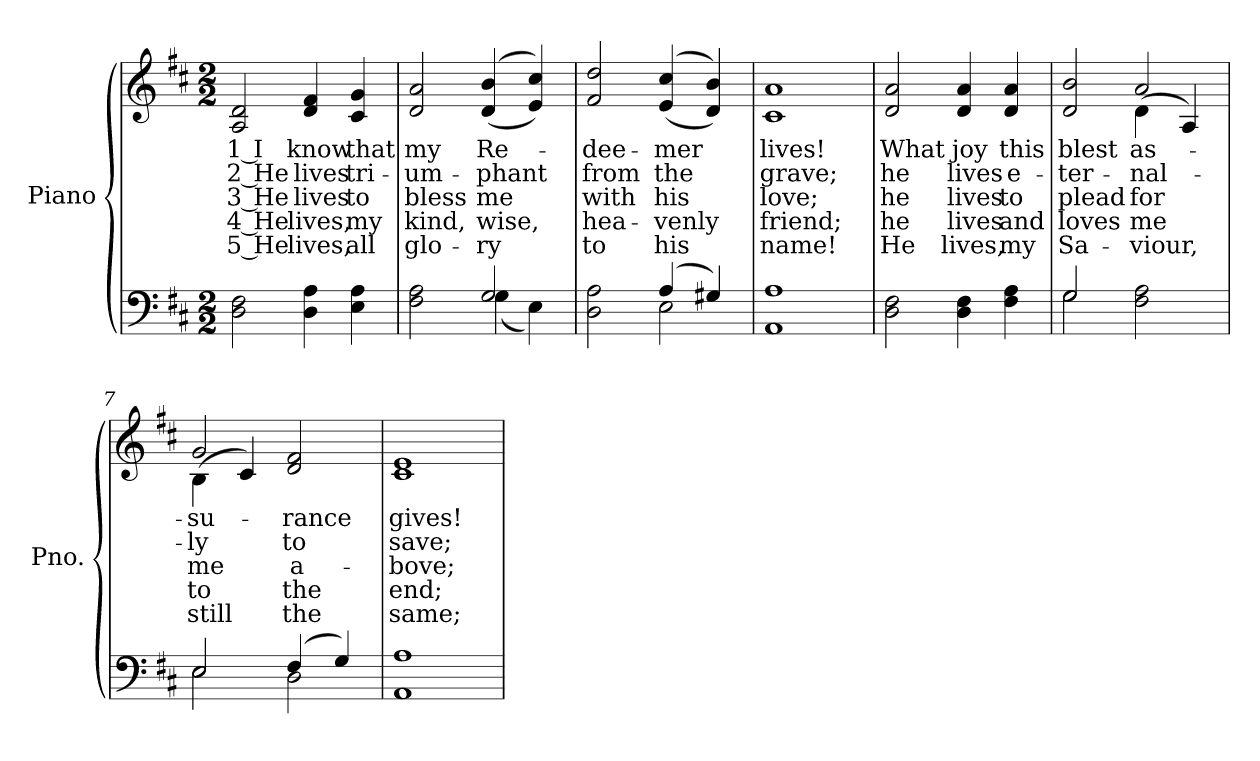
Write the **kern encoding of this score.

**kern	**kern	**text	**text	**text	**text	**text
*part2	*part1	*part1	*part1	*part1	*part1	*part1
*staff2	*staff1	*staff1	*staff1	*staff1	*staff1	*staff1
*I"Piano	*I"Piano	*	*	*	*	*
*I'Pno.	*I'Pno.	*	*	*	*	*
!!LO:PB:g=z
*clefF4	*clefG2	*	*	*	*	*
*k[f#c#]	*k[f#c#]	*	*	*	*	*
*D:	*D:	*	*	*	*	*
*M2/2	*M2/2	*	*	*	*	*
=1	=1	=1	=1	=1	=1	=1
!	!	!LO:LY:b:color=#000000	!LO:LY:b:color=#000000	!LO:LY:b:color=#000000	!LO:LY:b:color=#000000	!LO:LY:b:color=#000000
2Di\ 2F#i	2Ai/ 2di	1 I	2 He	3 He	4 He	5 He
!	!	!LO:LY:b:color=#000000	!LO:LY:b:color=#000000	!LO:LY:b:color=#000000	!LO:LY:b:color=#000000	!LO:LY:b:color=#000000
4Di\ 4Ai	4di/ 4f#i	know	lives	lives	lives,	lives,
!	!	!LO:LY:b:color=#000000	!LO:LY:b:color=#000000	!LO:LY:b:color=#000000	!LO:LY:b:color=#000000	!LO:LY:b:color=#000000
4Ei\ 4Ai	4c#i/ 4gi	that	tri-	to	my	all
=2	=2	=2	=2	=2	=2	=2
*^	*	*	*	*	*	*
!	!	!	!LO:LY:b:color=#000000	!LO:LY:b:color=#000000	!LO:LY:b:color=#000000	!LO:LY:b:color=#000000	!LO:LY:b:color=#000000
2F#i\ 2Ai	2ryy	2di/ 2ai	my	-um-	bless	kind,	glo-
!	!	!	!LO:LY:b:color=#000000	!LO:LY:b:color=#000000	!LO:LY:b:color=#000000	!LO:LY:b:color=#000000	!LO:LY:b:color=#000000
2Gi/	(4Gi\	((4di/ 4bi	Re-	-phant	-me	wise,	ry
.	4Ei\)	4ei/ 4cc#i))	.	.	.	.	.
=3	=3	=3	=3	=3	=3	=3	=3
!	!	!	!LO:LY:b:color=#000000	!LO:LY:b:color=#000000	!LO:LY:b:color=#000000	!LO:LY:b:color=#000000	!LO:LY:b:color=#000000
2Di\ 2Ai	2ryy	2f#i/ 2ddi	-dee-	from	with	hea-	-to
!	!	!	!LO:LY:b:color=#000000	!LO:LY:b:color=#000000	!LO:LY:b:color=#000000	!LO:LY:b:color=#000000	!LO:LY:b:color=#000000
(4Ai/	2Ei\	((4ei/ 4cc#i	-mer	the	his	venly	his
4G#Xi/)	.	4di/ 4bi))	.	.	.	.	.
*v	*v	*	*	*	*	*	*
=4	=4	=4	=4	=4	=4	=4
!	!	!LO:LY:b:color=#000000	!LO:LY:b:color=#000000	!LO:LY:b:color=#000000	!LO:LY:b:color=#000000	!LO:LY:b:color=#000000
1AAi 1Ai	1c#i 1ai	lives!	grave;	love;	friend;	name!
!!LO:LB:g=z
=5	=5	=5	=5	=5	=5	=5
!	!	!LO:LY:b:color=#000000	!LO:LY:b:color=#000000	!LO:LY:b:color=#000000	!LO:LY:b:color=#000000	!LO:LY:b:color=#000000
2Di\ 2F#i	2di/ 2ai	What	he	he	he	He
!	!	!LO:LY:b:color=#000000	!LO:LY:b:color=#000000	!LO:LY:b:color=#000000	!LO:LY:b:color=#000000	!LO:LY:b:color=#000000
4Di\ 4F#i	4di/ 4ai	joy	lives	lives	lives	lives,
!	!	!LO:LY:b:color=#000000	!LO:LY:b:color=#000000	!LO:LY:b:color=#000000	!LO:LY:b:color=#000000	!LO:LY:b:color=#000000
4F#i\ 4Ai	4di/ 4ai	this	e-	to	and	my
=6	=6	=6	=6	=6	=6	=6
*^	*	*	*	*	*	*
!	!	!	!LO:LY:b:color=#000000	!LO:LY:b:color=#000000	!LO:LY:b:color=#000000	!LO:LY:b:color=#000000	!LO:LY:b:color=#000000
*	*	*^	*	*	*	*	*
2Gi/	2Gi\	2di/ 2bi	2ryy	blest	-ter-	plead	loves	Sa-
!	!	!	!	!LO:LY:b:color=#000000	!LO:LY:b:color=#000000	!LO:LY:b:color=#000000	!LO:LY:b:color=#000000	!LO:LY:b:color=#000000
2F#i\ 2Ai	2ryy	2ai/	(4di\	as-	-nal-	-for	me	viour,
.	.	.	4Ai/)	.	.	.	.	.
=7	=7	=7	=7	=7	=7	=7	=7	=7
!	!	!	!	!LO:LY:b:color=#000000	!LO:LY:b:color=#000000	!LO:LY:b:color=#000000	!LO:LY:b:color=#000000	!LO:LY:b:color=#000000
2Ei/	2Ei\	2gi/	(4Bi\	-su-	-ly	me	to	still
.	.	.	4c#i/)	.	.	.	.	.
!	!	!	!	!LO:LY:b:color=#000000	!LO:LY:b:color=#000000	!LO:LY:b:color=#000000	!LO:LY:b:color=#000000	!LO:LY:b:color=#000000
(4F#i/	2Di\	2di/ 2f#i	2ryy	-rance	to	a-	-the	the
4Gi/)	.	.	.	.	.	.	.	.
*v	*v	*	*	*	*	*	*	*
*	*v	*v	*	*	*	*	*
=8	=8	=8	=8	=8	=8	=8
!	!	!LO:LY:b:color=#000000	!LO:LY:b:color=#000000	!LO:LY:b:color=#000000	!LO:LY:b:color=#000000	!LO:LY:b:color=#000000
1AAi 1Ai	1c#i 1ei	gives!	save;	bove;	end;	same;
=	=	=	=	=	=	=
*-	*-	*-	*-	*-	*-	*-
